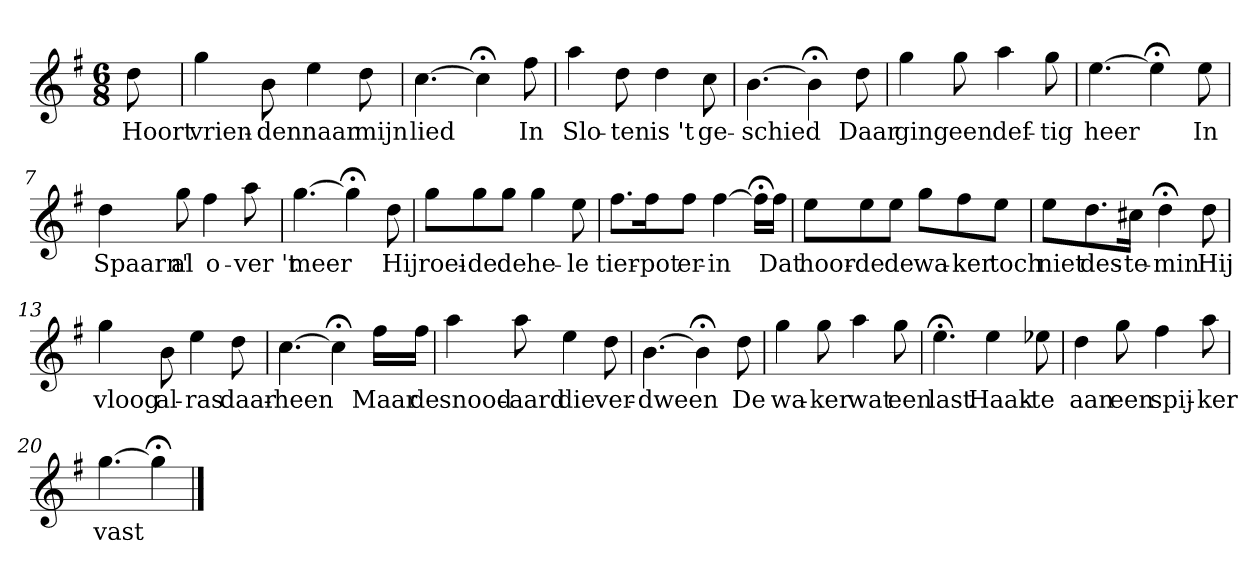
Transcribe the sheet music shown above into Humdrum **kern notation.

**kern	**text
*part1	*part1
*staff1	*staff1
*k[f#]	*
*G:	*
*M6/8	*
*MM120	*
=	=
8dd	Hoort
=1	=1
4gg	vrien-
8b	-den
4ee	naar
8dd	mijn
=2	=2
[4.cc	lied
4cc;<]	.
8ff#	In
=3	=3
4aa	Slo-
8dd	-ten
4dd	is 't
8cc	ge-
=4	=4
[4.b	-schied
4b;<]	.
8dd	Daar
=5	=5
4gg	ging
8gg	een
4aa	def-
8gg	-tig
=6	=6
[4.ee	heer
4ee;<]	.
8ee	In
=7	=7
4dd	Spaarn'
8gg	al
4ff#	o-
8aa	-ver 't
=8	=8
[4.gg	meer
4gg;<]	.
8dd	Hij
=9	=9
8ggL	roei-
8gg	-de
8ggJ	de
4gg	he-
8ee	-le
=10	=10
8.ff#L	tier-
16ff#K	-pot
8ff#J	er-
[4ff#	-in
16ff#;<LL]	.
16ff#JJ	Dat
=11	=11
8eeL	hoor-
8ee	-de
8eeJ	de
8ggL	wa-
8ff#	-ker
8eeJ	toch
=12	=12
8eeL	niet
8.dd	des-
16cc#XJk	-te-
4dd;<	-min
8dd	Hij
=13	=13
4gg	vloog
8b	al-
4ee	-ras
8dd	daar-
=14	=14
[4.cc	-heen
4cc;<]	.
16ff#LL	Maar
16ff#JJ	de
=15	=15
4aa	snood-
8aa	-aard
4ee	die
8dd	ver-
=16	=16
[4.b	-dween
4b;<]	.
8dd	De
=17	=17
4gg	wa-
8gg	-ker
4aa	wat
8gg	een
=18	=18
4.ee;<	last
4ee	Haak-
8ee-X	-te
=19	=19
4dd	aan
8gg	een
4ff#	spij-
8aa	-ker
=20	=20
[4.gg	vast
4gg;<]	.
==	==
*-	*-
